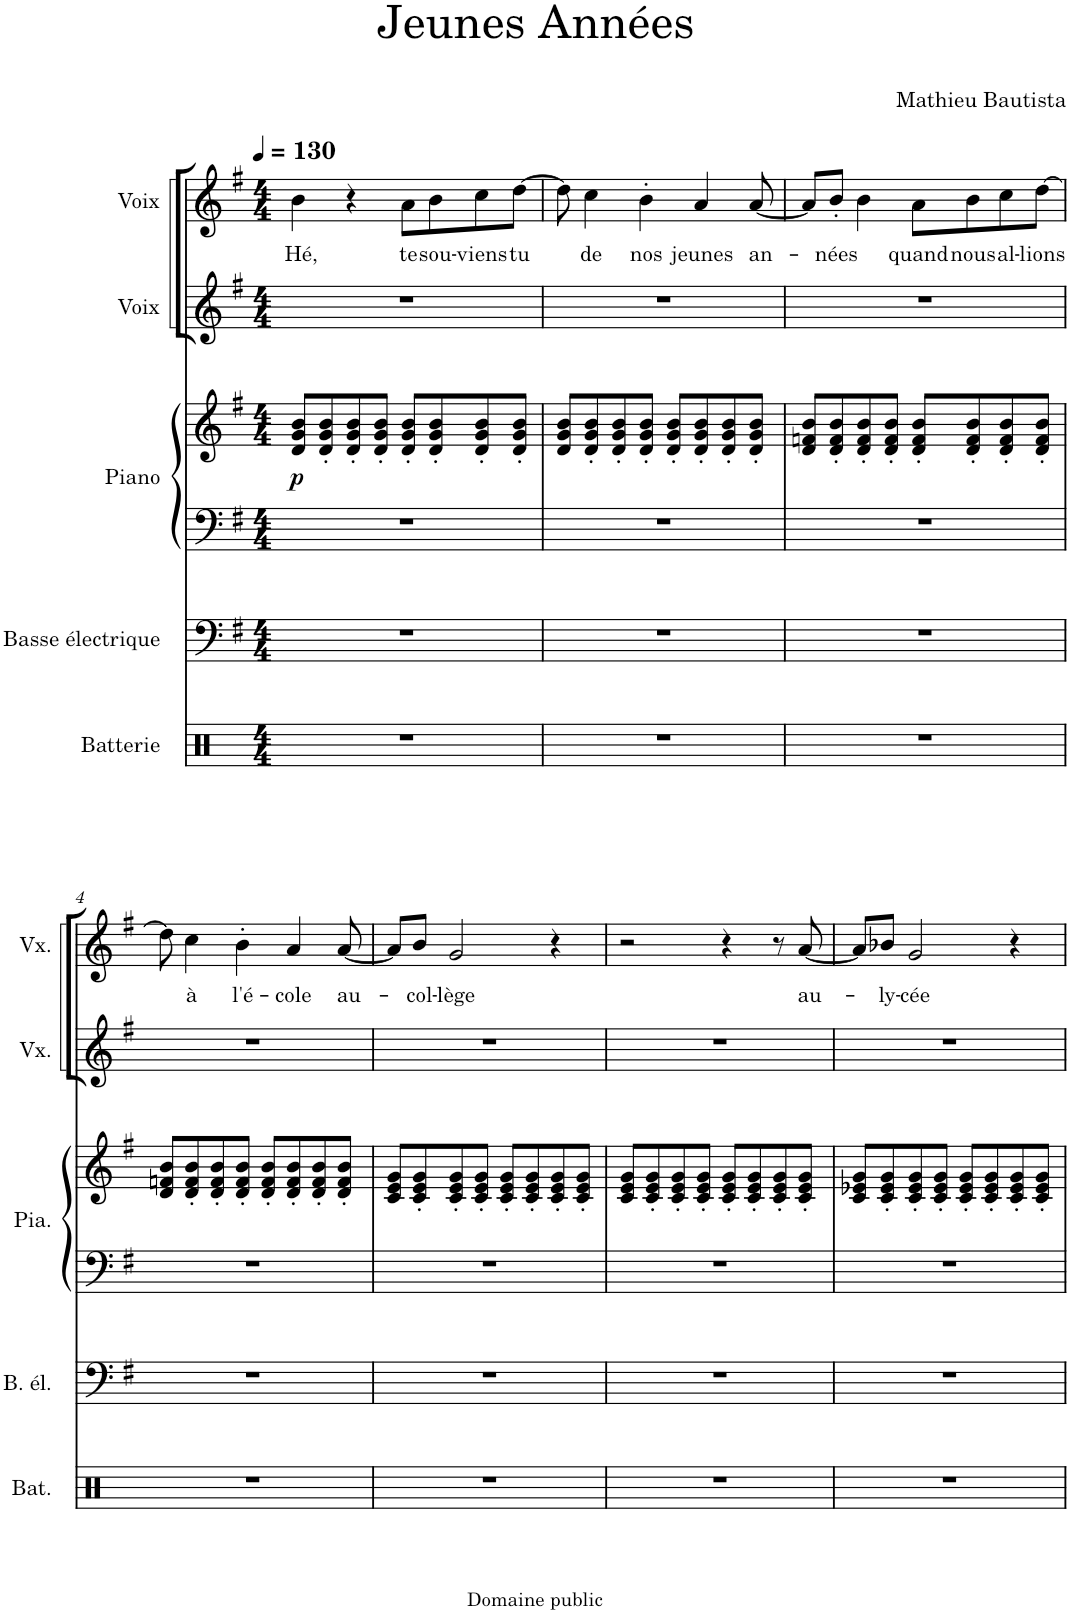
**kern	**kern	**kern	**kern	**dynam	**kern	**kern	**text
*part5	*part4	*part3	*part3	*part3	*part2	*part1	*part1
*staff6	*staff5	*staff4	*staff3	*staff3/4	*staff2	*staff1	*staff1
*I"Batterie	*I"Basse électrique	*I"Piano	*	*	*I"Voix	*I"Voix	*
*I'Bat.	*I'B. él.	*I'Pia.	*	*	*I'Vx.	*I'Vx.	*
*clefX	*clefF4	*clefF4	*clefG2	*	*clefG2	*clefG2	*
*	*Trd7c12	*	*	*	*	*	*
*k[]	*k[f#]	*k[f#]	*k[f#]	*	*k[f#]	*k[f#]	*
*M4/4	*M4/4	*M4/4	*M4/4	*	*M4/4	*M4/4	*
*MM130	*MM130	*MM130	*MM130	*	*MM130	*MM130	*
=1	=1	=1	=1	=1	=1	=1	=1
!	!	!	!	!LO:DY:b	!	!	!LO:LY:b
1r	1r	1r	8d/ 8g/ 8b/L	p	1r	4b\	Hé,
.	.	.	8d/' 8g/' 8b/'	.	.	.	.
.	.	.	8d/' 8g/' 8b/'	.	.	4r	.
.	.	.	8d/' 8g/' 8b/'J	.	.	.	.
!	!	!	!	!	!	!	!LO:LY:b
.	.	.	8d/' 8g/' 8b/'L	.	.	8a\L	te
!	!	!	!	!	!	!	!LO:LY:b
.	.	.	8d/' 8g/' 8b/'	.	.	8b\	sou-
!	!	!	!	!	!	!	!LO:LY:b
.	.	.	8d/' 8g/' 8b/'	.	.	8cc\	-viens
!	!	!	!	!	!	!	!LO:LY:b
.	.	.	8d/' 8g/' 8b/'J	.	.	[8dd\J	tu
=2	=2	=2	=2	=2	=2	=2	=2
1r	1r	1r	8d/ 8g/ 8b/L	.	1r	8dd\]	.
!	!	!	!	!	!	!	!LO:LY:b
.	.	.	8d/' 8g/' 8b/'	.	.	4cc\	de
.	.	.	8d/' 8g/' 8b/'	.	.	.	.
!	!	!	!	!	!	!	!LO:LY:b
.	.	.	8d/' 8g/' 8b/'J	.	.	4b'\	nos
.	.	.	8d/' 8g/' 8b/'L	.	.	.	.
!	!	!	!	!	!	!	!LO:LY:b
.	.	.	8d/' 8g/' 8b/'	.	.	4a/	jeunes
.	.	.	8d/' 8g/' 8b/'	.	.	.	.
!	!	!	!	!	!	!	!LO:LY:b
.	.	.	8d/' 8g/' 8b/'J	.	.	[8a/	an-
=3	=3	=3	=3	=3	=3	=3	=3
1r	1r	1r	8d/ 8fn/ 8b/L	.	1r	8a/L]	.
!	!	!	!	!	!	!	!LO:LY:b
.	.	.	8d/' 8f/' 8b/'	.	.	8b'/J	-nées
.	.	.	8d/' 8f/' 8b/'	.	.	4b\	.
.	.	.	8d/' 8f/' 8b/'J	.	.	.	.
!	!	!	!	!	!	!	!LO:LY:b
.	.	.	8d/' 8f/' 8b/'L	.	.	8a\L	quand
!	!	!	!	!	!	!	!LO:LY:b
.	.	.	8d/' 8f/' 8b/'	.	.	8b\	nous
!	!	!	!	!	!	!	!LO:LY:b
.	.	.	8d/' 8f/' 8b/'	.	.	8cc\	al-
!	!	!	!	!	!	!	!LO:LY:b
.	.	.	8d/' 8f/' 8b/'J	.	.	[8dd\J	-lions
!!LO:LB:g=z
=4	=4	=4	=4	=4	=4	=4	=4
1r	1r	1r	8d/ 8fn/ 8b/L	.	1r	8dd\]	.
!	!	!	!	!	!	!	!LO:LY:b
.	.	.	8d/' 8f/' 8b/'	.	.	4cc\	à
.	.	.	8d/' 8f/' 8b/'	.	.	.	.
!	!	!	!	!	!	!	!LO:LY:b
.	.	.	8d/' 8f/' 8b/'J	.	.	4b'\	l'é-
.	.	.	8d/' 8f/' 8b/'L	.	.	.	.
!	!	!	!	!	!	!	!LO:LY:b
.	.	.	8d/' 8f/' 8b/'	.	.	4a/	-cole
.	.	.	8d/' 8f/' 8b/'	.	.	.	.
!	!	!	!	!	!	!	!LO:LY:b
.	.	.	8d/' 8f/' 8b/'J	.	.	[8a/	au-
=5	=5	=5	=5	=5	=5	=5	=5
1r	1r	1r	8c/ 8e/ 8g/L	.	1r	8a/L]	.
!	!	!	!	!	!	!	!LO:LY:b
.	.	.	8c/' 8e/' 8g/'	.	.	8b/J	-col-
!	!	!	!	!	!	!	!LO:LY:b
.	.	.	8c/' 8e/' 8g/'	.	.	2g/	-lège
.	.	.	8c/' 8e/' 8g/'J	.	.	.	.
.	.	.	8c/' 8e/' 8g/'L	.	.	.	.
.	.	.	8c/' 8e/' 8g/'	.	.	.	.
.	.	.	8c/' 8e/' 8g/'	.	.	4r	.
.	.	.	8c/' 8e/' 8g/'J	.	.	.	.
=6	=6	=6	=6	=6	=6	=6	=6
1r	1r	1r	8c/ 8e/ 8g/L	.	1r	2r	.
.	.	.	8c/' 8e/' 8g/'	.	.	.	.
.	.	.	8c/' 8e/' 8g/'	.	.	.	.
.	.	.	8c/' 8e/' 8g/'J	.	.	.	.
.	.	.	8c/' 8e/' 8g/'L	.	.	4r	.
.	.	.	8c/' 8e/' 8g/'	.	.	.	.
.	.	.	8c/' 8e/' 8g/'	.	.	8r	.
!	!	!	!	!	!	!	!LO:LY:b
.	.	.	8c/' 8e/' 8g/'J	.	.	[8a/	au-
=7	=7	=7	=7	=7	=7	=7	=7
1r	1r	1r	8c/ 8e-X/ 8g/L	.	1r	8a/L]	.
!	!	!	!	!	!	!	!LO:LY:b
.	.	.	8c/' 8e-/' 8g/'	.	.	8b-X/J	-ly-
!	!	!	!	!	!	!	!LO:LY:b
.	.	.	8c/' 8e-/' 8g/'	.	.	2g/	-cée
.	.	.	8c/' 8e-/' 8g/'J	.	.	.	.
.	.	.	8c/' 8e-/' 8g/'L	.	.	.	.
.	.	.	8c/' 8e-/' 8g/'	.	.	.	.
.	.	.	8c/' 8e-/' 8g/'	.	.	4r	.
.	.	.	8c/' 8e-/' 8g/'J	.	.	.	.
=	=	=	=	=	=	=	=
*-	*-	*-	*-	*-	*-	*-	*-
